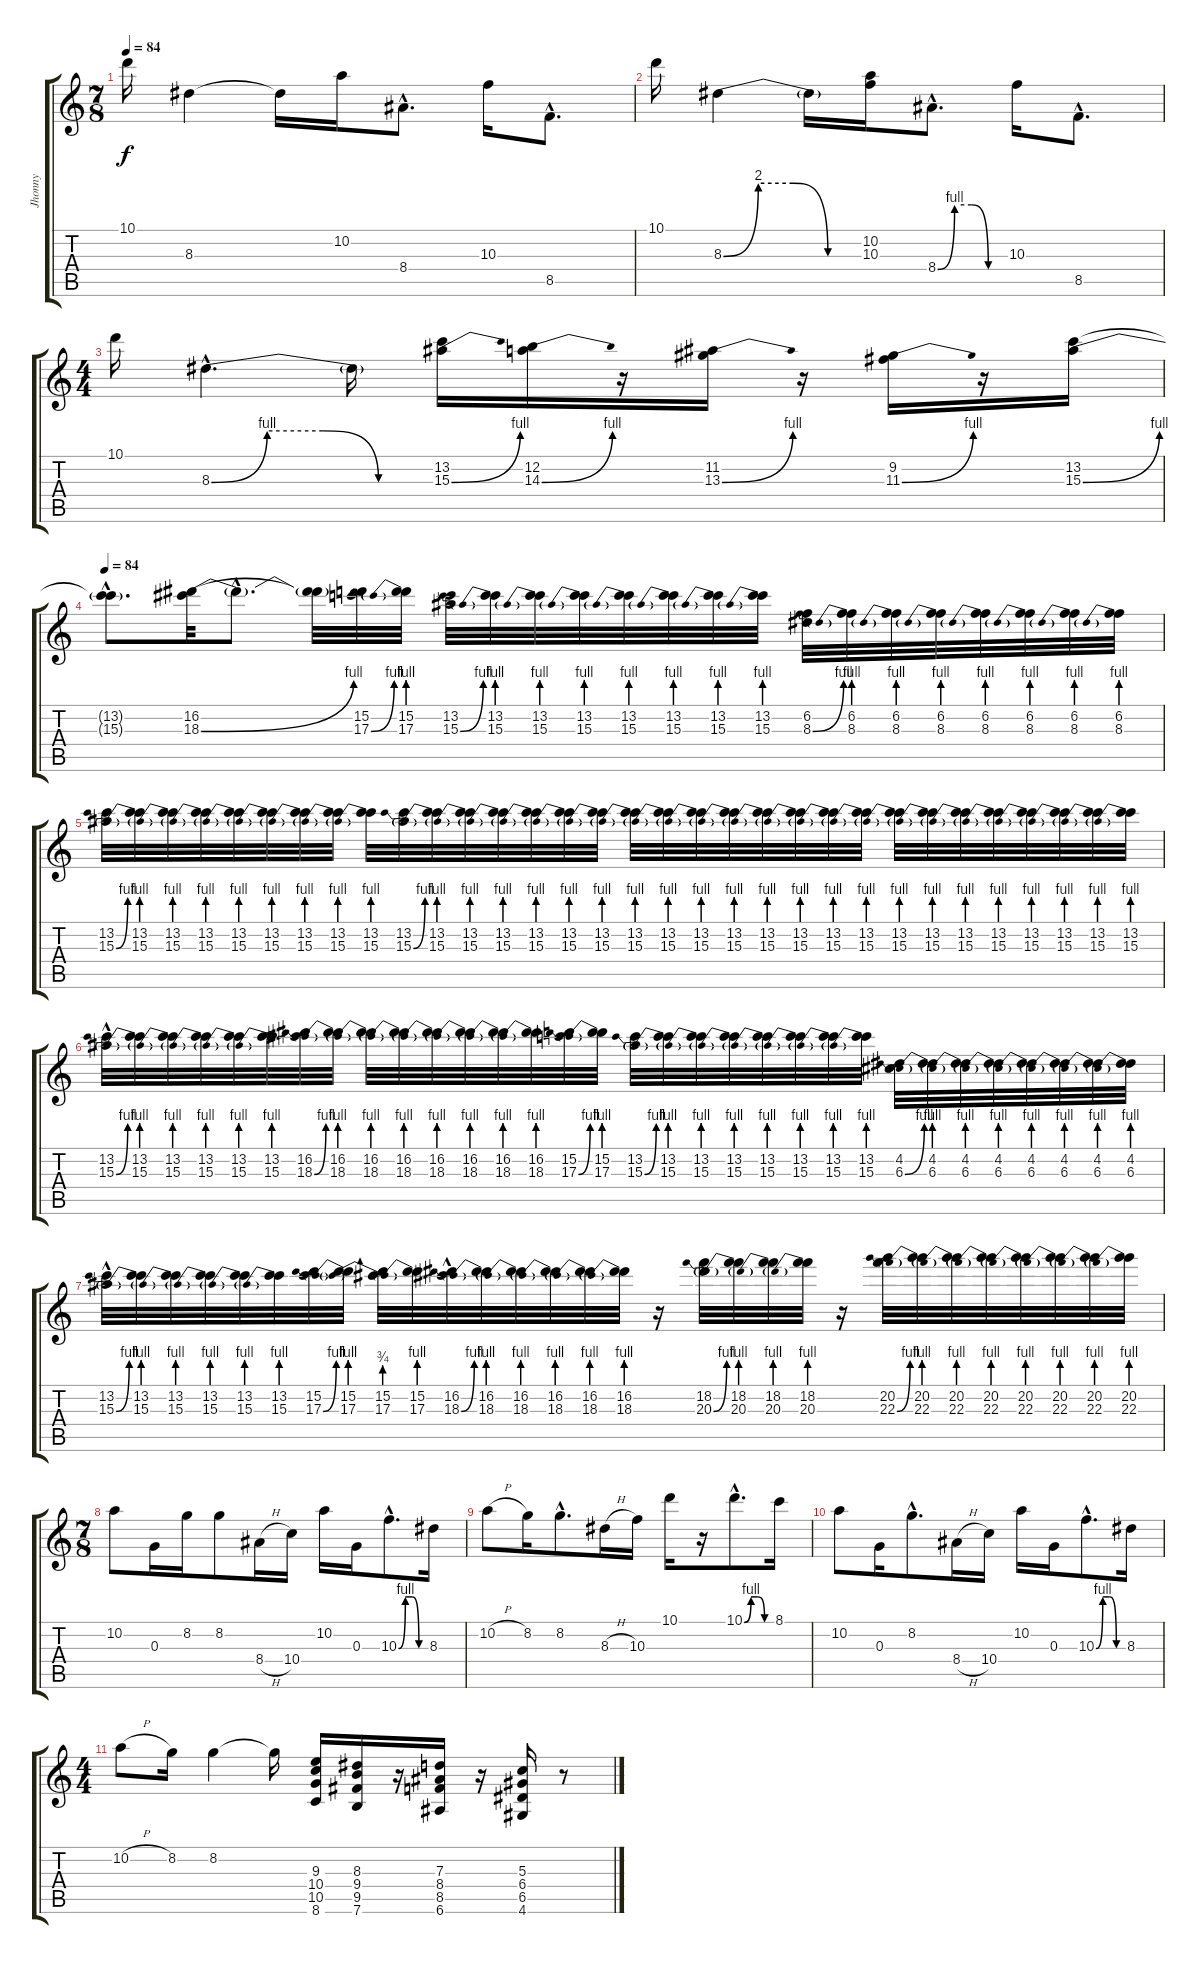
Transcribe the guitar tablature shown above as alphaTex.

\track ("Jhonny" "Jhonny") {instrument overdrivenguitar}
\staff {score tabs}
\tuning (E4 B3 G3 D3 A2 E2) {hide}
\ts (7 8)
\tempo 84
\clef g2
\ks c
10.1.16{dy f} 8.3.4 8.3{t}.16 10.2.16 8.4{hac}.8{d} 10.3.16 8.5{hac}.8{d} |
10.1.16 8.3{be (custom 0 0 15 8 30 8 45 0 60 0)}.4 8.3{t}.16 (10.2 10.3).16 8.4{be (custom 0 0 15 4 30 4 45 0 60 0) hac}.8{d} 10.3.16 8.5{hac}.8{d} |
\ts (4 4)
10.1.16 8.3{be (custom 0 0 15 4 30 4 45 0 60 0) hac}.4{d} 8.3{t}.16 (13.2 15.3{be (bend 0 0 60 4)}).16 (12.2 14.3{be (bend 0 0 60 4)}).16 r.16 (11.2 13.3{be (bend 0 0 60 4)}).16 r.16 (9.2 11.3{be (bend 0 0 60 4)}).16 r.16 (13.2 15.3{be (bend 0 0 60 4)}).16 |
\tempo 84
(13.2{hac t} 15.3{hac t}).8{d} (16.2 18.3{be (bend 0 0 60 4)}).32 18.3{hac t}.8{d} (16.2{t} 18.3{t}).32 (15.2 17.3{be (bend 0 0 60 4)}).32 (15.2 17.3{be (prebend 0 4 60 4)}).32 (13.2 15.3{be (bend 0 0 60 4)}).32 (13.2 15.3{be (prebend 0 4 60 4)}).32 (13.2 15.3{be (prebend 0 4 60 4)}).32 (13.2 15.3{be (prebend 0 4 60 4)}).32 (13.2 15.3{be (prebend 0 4 60 4)}).32 (13.2 15.3{be (prebend 0 4 60 4)}).32 (13.2 15.3{be (prebend 0 4 60 4)}).32 (13.2 15.3{be (prebend 0 4 60 4)}).32 (6.2 8.3{be (bend 0 0 60 4)}).32 (6.2 8.3{be (prebend 0 4 60 4)}).32 (6.2 8.3{be (prebend 0 4 60 4)}).32 (6.2 8.3{be (prebend 0 4 60 4)}).32 (6.2 8.3{be (prebend 0 4 60 4)}).32 (6.2 8.3{be (prebend 0 4 60 4)}).32 (6.2 8.3{be (prebend 0 4 60 4)}).32 (6.2 8.3{be (prebend 0 4 60 4)}).32 |
(13.2 15.3{be (bend 0 0 60 4)}).32 (13.2 15.3{be (prebend 0 4 60 4)}).32 (13.2 15.3{be (prebend 0 4 60 4)}).32 (13.2 15.3{be (prebend 0 4 60 4)}).32 (13.2 15.3{be (prebend 0 4 60 4)}).32 (13.2 15.3{be (prebend 0 4 60 4)}).32 (13.2 15.3{be (prebend 0 4 60 4)}).32 (13.2 15.3{be (prebend 0 4 60 4)}).32 (13.2 15.3{be (prebend 0 4 60 4)}).32 (13.2 15.3{be (bend 0 0 60 4)}).32 (13.2 15.3{be (prebend 0 4 60 4)}).32 (13.2 15.3{be (prebend 0 4 60 4)}).32 (13.2 15.3{be (prebend 0 4 60 4)}).32 (13.2 15.3{be (prebend 0 4 60 4)}).32 (13.2 15.3{be (prebend 0 4 60 4)}).32 (13.2 15.3{be (prebend 0 4 60 4)}).32 (13.2 15.3{be (prebend 0 4 60 4)}).32 (13.2 15.3{be (prebend 0 4 60 4)}).32 (13.2 15.3{be (prebend 0 4 60 4)}).32 (13.2 15.3{be (prebend 0 4 60 4)}).32 (13.2 15.3{be (prebend 0 4 60 4)}).32 (13.2 15.3{be (prebend 0 4 60 4)}).32 (13.2 15.3{be (prebend 0 4 60 4)}).32 (13.2 15.3{be (prebend 0 4 60 4)}).32 (13.2 15.3{be (prebend 0 4 60 4)}).32 (13.2 15.3{be (prebend 0 4 60 4)}).32 (13.2 15.3{be (prebend 0 4 60 4)}).32 (13.2 15.3{be (prebend 0 4 60 4)}).32 (13.2 15.3{be (prebend 0 4 60 4)}).32 (13.2 15.3{be (prebend 0 4 60 4)}).32 (13.2 15.3{be (prebend 0 4 60 4)}).32 (13.2 15.3{be (prebend 0 4 60 4)}).32 |
(13.2 15.3{be (bend 0 0 60 4) hac}).32 (13.2 15.3{be (prebend 0 4 60 4)}).32 (13.2 15.3{be (prebend 0 4 60 4)}).32 (13.2 15.3{be (prebend 0 4 60 4)}).32 (13.2 15.3{be (prebend 0 4 60 4)}).32 (13.2 15.3{be (prebend 0 4 60 4)}).32 (16.2 18.3{be (bend 0 0 60 4)}).32 (16.2 18.3{be (prebend 0 4 60 4)}).32 (16.2 18.3{be (prebend 0 4 60 4)}).32 (16.2 18.3{be (prebend 0 4 60 4)}).32 (16.2 18.3{be (prebend 0 4 60 4)}).32 (16.2 18.3{be (prebend 0 4 60 4)}).32 (16.2 18.3{be (prebend 0 4 60 4)}).32 (16.2 18.3{be (prebend 0 4 60 4)}).32 (15.2 17.3{be (bend 0 0 60 4)}).32 (15.2 17.3{be (prebend 0 4 60 4)}).32 (13.2 15.3{be (bend 0 0 60 4)}).32 (13.2 15.3{be (prebend 0 4 60 4)}).32 (13.2 15.3{be (prebend 0 4 60 4)}).32 (13.2 15.3{be (prebend 0 4 60 4)}).32 (13.2 15.3{be (prebend 0 4 60 4)}).32 (13.2 15.3{be (prebend 0 4 60 4)}).32 (13.2 15.3{be (prebend 0 4 60 4)}).32 (13.2 15.3{be (prebend 0 4 60 4)}).32 (4.2 6.3{be (bend 0 0 60 4)}).32 (4.2 6.3{be (prebend 0 4 60 4)}).32 (4.2 6.3{be (prebend 0 4 60 4)}).32 (4.2 6.3{be (prebend 0 4 60 4)}).32 (4.2 6.3{be (prebend 0 4 60 4)}).32 (4.2 6.3{be (prebend 0 4 60 4)}).32 (4.2 6.3{be (prebend 0 4 60 4)}).32 (4.2 6.3{be (prebend 0 4 60 4)}).32 |
(13.2 15.3{be (bend 0 0 60 4) hac}).32 (13.2 15.3{be (prebend 0 4 60 4)}).32 (13.2 15.3{be (prebend 0 4 60 4)}).32 (13.2 15.3{be (prebend 0 4 60 4)}).32 (13.2 15.3{be (prebend 0 4 60 4)}).32 (13.2 15.3{be (prebend 0 4 60 4)}).32 (15.2 17.3{be (bend 0 0 60 4)}).32 (15.2 17.3{be (prebend 0 4 60 4)}).32 (15.2 17.3{be (prebend 0 3 60 3)}).32 (15.2 17.3{be (prebend 0 4 60 4)}).32 (16.2 18.3{be (bend 0 0 60 4) hac}).32 (16.2 18.3{be (prebend 0 4 60 4)}).32 (16.2 18.3{be (prebend 0 4 60 4)}).32 (16.2 18.3{be (prebend 0 4 60 4)}).32 (16.2 18.3{be (prebend 0 4 60 4)}).32 (16.2 18.3{be (prebend 0 4 60 4)}).32 r.16 (18.2 20.3{be (bend 0 0 60 4)}).32 (18.2 20.3{be (prebend 0 4 60 4)}).32 (18.2 20.3{be (prebend 0 4 60 4)}).32 (18.2 20.3{be (prebend 0 4 60 4)}).32 r.16 (20.2 22.3{be (bend 0 0 60 4)}).32 (20.2 22.3{be (prebend 0 4 60 4)}).32 (20.2 22.3{be (prebend 0 4 60 4)}).32 (20.2 22.3{be (prebend 0 4 60 4)}).32 (20.2 22.3{be (prebend 0 4 60 4)}).32 (20.2 22.3{be (prebend 0 4 60 4)}).32 (20.2 22.3{be (prebend 0 4 60 4)}).32 (20.2 22.3{be (prebend 0 4 60 4)}).32 |
\ts (7 8)
10.2.8 0.3.16 8.2.16 8.2.8 8.4{h}.16 10.4.16 10.2.16 0.3.16 10.3{be (custom 0 0 15 4 30 4 45 0 60 0) hac}.8{d} 8.3.16 |
10.2{h}.8 8.2.16 8.2{hac}.8{d} 8.3{h}.16 10.3.16 10.1.16 r.16 10.1{be (custom 0 0 15 4 30 4 45 0 60 0) hac}.8{d} 8.1.16 |
10.2.8 0.3.16 8.2{hac}.8{d} 8.4{h}.16 10.4.16 10.2.16 0.3.16 10.3{be (custom 0 0 15 4 30 4 45 0 60 0) hac}.8{d} 8.3.16 |
\ts (4 4)
10.2{h}.8 8.2.16 8.2.4 8.2{t}.16 (9.3 10.4 10.5 8.6).16 (8.3 9.4 9.5 7.6).16 r.16 (7.3 8.4 8.5 6.6).16 r.16 (5.3 6.4 6.5 4.6).16 r.8
